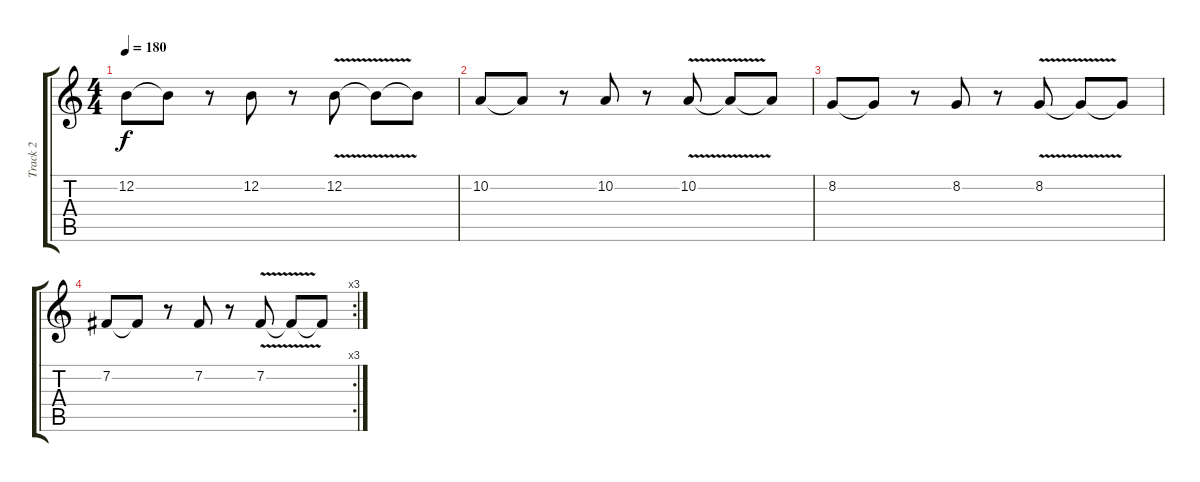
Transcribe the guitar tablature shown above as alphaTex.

\track ("Track 2" "Track 2") {instrument lead5charang}
\staff {score tabs}
\tuning (E4 B3 G3 D3 A2 E2) {hide}
\ts (4 4)
\tempo 180
\clef g2
\ks c
12.2.8{dy f} 12.2{t}.8 r.8 12.2.8 r.8 12.2{v}.8 12.2{t}.8 12.2{t}.8 |
10.2.8 10.2{t}.8 r.8 10.2.8 r.8 10.2{v}.8 10.2{t}.8 10.2{t}.8 |
8.2.8 8.2{t}.8 r.8 8.2.8 r.8 8.2{v}.8 8.2{t}.8 8.2{t}.8 |
\rc 3
7.2.8 7.2{t}.8 r.8 7.2.8 r.8 7.2{v}.8 7.2{t}.8 7.2{t}.8
